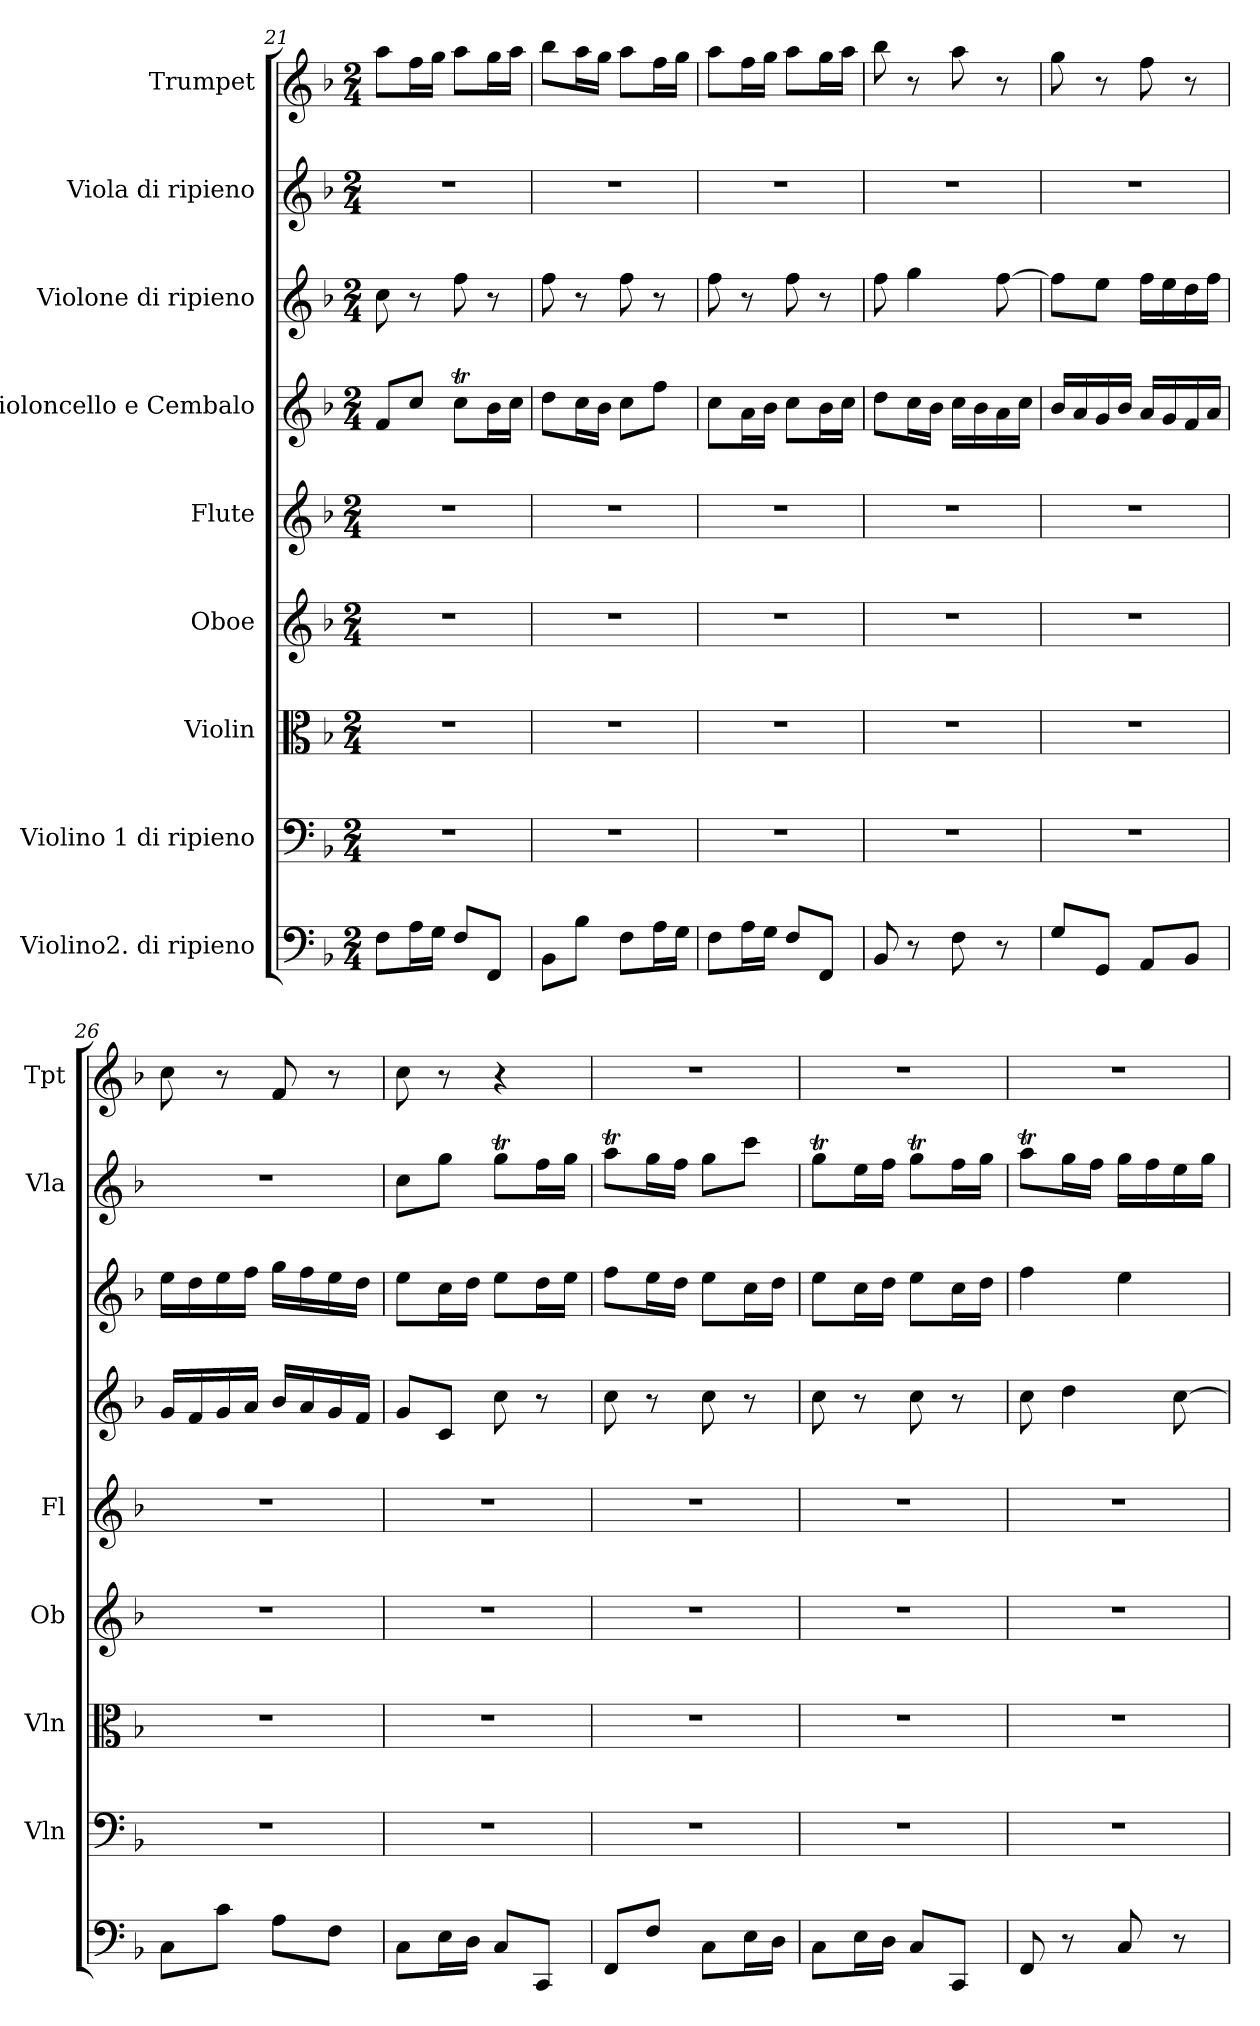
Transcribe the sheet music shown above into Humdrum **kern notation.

**kern	**kern	**kern	**kern	**kern	**kern	**kern	**kern	**kern
*part9	*part8	*part7	*part6	*part5	*part4	*part3	*part2	*part1
*staff9	*staff8	*staff7	*staff6	*staff5	*staff4	*staff3	*staff2	*staff1
*I"Violino2. di ripieno	*I"Violino 1 di ripieno	*I"Violin	*I"Oboe	*I"Flute	*I"Violoncello e Cembalo	*I"Violone di ripieno	*I"Viola di ripieno	*I"Trumpet
*	*I'Vln	*I'Vln	*I'Ob	*I'Fl	*	*	*I'Vla	*I'Tpt
*clefF4	*clefF4	*clefC3	*clefG2	*clefG2	*clefG2	*clefG2	*clefG2	*clefG2
*	*	*	*	*	*	*	*	*ITrd1c2
*k[b-]	*k[b-]	*k[b-]	*k[b-]	*k[b-]	*k[b-]	*k[b-]	*k[b-]	*k[b-e-a-]
*F:	*F:	*F:	*F:	*F:	*F:	*F:	*F:	*E-:
*M2/4	*M2/4	*M2/4	*M2/4	*M2/4	*M2/4	*M2/4	*M2/4	*M2/4
=21	=21	=21	=21	=21	=21	=21	=21	=21
8F\L	2r	2r	2r	2r	8f/L	8cc\	2r	8gg\L
16A\L	.	.	.	.	8cc/J	8r	.	16ee-\L
16G\JJ	.	.	.	.	.	.	.	16ff\JJ
8F/L	.	.	.	.	8ccT\L	8ff\	.	8gg\L
8FF/J	.	.	.	.	16b-\L	8r	.	16ff\L
.	.	.	.	.	16cc\JJ	.	.	16gg\JJ
!!LO:PB:g=z
=22	=22	=22	=22	=22	=22	=22	=22	=22
8BB-\L	2r	2r	2r	2r	8dd\L	8ff\	2r	8aa-\L
8B-\J	.	.	.	.	16cc\L	8r	.	16gg\L
.	.	.	.	.	16b-\JJ	.	.	16ff\JJ
8F\L	.	.	.	.	8cc\L	8ff\	.	8gg\L
16A\L	.	.	.	.	8ff\J	8r	.	16ee-\L
16G\JJ	.	.	.	.	.	.	.	16ff\JJ
=23	=23	=23	=23	=23	=23	=23	=23	=23
8F\L	2r	2r	2r	2r	8cc\L	8ff\	2r	8gg\L
16A\L	.	.	.	.	16a\L	8r	.	16ee-\L
16G\JJ	.	.	.	.	16b-\JJ	.	.	16ff\JJ
8F/L	.	.	.	.	8cc\L	8ff\	.	8gg\L
8FF/J	.	.	.	.	16b-\L	8r	.	16ff\L
.	.	.	.	.	16cc\JJ	.	.	16gg\JJ
=24	=24	=24	=24	=24	=24	=24	=24	=24
8BB-/	2r	2r	2r	2r	8dd\L	8ff\	2r	8aa-\
8r	.	.	.	.	16cc\L	4gg\	.	8r
.	.	.	.	.	16b-\JJ	.	.	.
8F\	.	.	.	.	16cc\LL	.	.	8gg\
.	.	.	.	.	16b-\	.	.	.
8r	.	.	.	.	16a\	[8ff\	.	8r
.	.	.	.	.	16cc\JJ	.	.	.
=25	=25	=25	=25	=25	=25	=25	=25	=25
8G/L	2r	2r	2r	2r	16b-/LL	8ff\L]	2r	8ff\
.	.	.	.	.	16a/	.	.	.
8GG/J	.	.	.	.	16g/	8ee\J	.	8r
.	.	.	.	.	16b-/JJ	.	.	.
8AA/L	.	.	.	.	16a/LL	16ff\LL	.	8ee-\
.	.	.	.	.	16g/	16ee\	.	.
8BB-/J	.	.	.	.	16f/	16dd\	.	8r
.	.	.	.	.	16a/JJ	16ff\JJ	.	.
=26	=26	=26	=26	=26	=26	=26	=26	=26
8C\L	2r	2r	2r	2r	16g/LL	16ee\LL	2r	8b-\
.	.	.	.	.	16f/	16dd\	.	.
8c\J	.	.	.	.	16g/	16ee\	.	8r
.	.	.	.	.	16a/JJ	16ff\JJ	.	.
8A\L	.	.	.	.	16b-/LL	16gg\LL	.	8e-/
.	.	.	.	.	16a/	16ff\	.	.
8F\J	.	.	.	.	16g/	16ee\	.	8r
.	.	.	.	.	16f/JJ	16dd\JJ	.	.
=27	=27	=27	=27	=27	=27	=27	=27	=27
8C\L	2r	2r	2r	2r	8g/L	8ee\L	8cc\L	8b-\
16E\L	.	.	.	.	8c/J	16cc\L	8gg\J	8r
16D\JJ	.	.	.	.	.	16dd\JJ	.	.
8C/L	.	.	.	.	8cc\	8ee\L	8ggT\L	4r
8CC/J	.	.	.	.	8r	16dd\L	16ff\L	.
.	.	.	.	.	.	16ee\JJ	16gg\JJ	.
!!LO:PB:g=z
=28	=28	=28	=28	=28	=28	=28	=28	=28
8FF/L	2r	2r	2r	2r	8cc\	8ff\L	8aat\L	2r
8F/J	.	.	.	.	8r	16ee\L	16gg\L	.
.	.	.	.	.	.	16dd\JJ	16ff\JJ	.
8C\L	.	.	.	.	8cc\	8ee\L	8gg\L	.
16E\L	.	.	.	.	8r	16cc\L	8ccc\J	.
16D\JJ	.	.	.	.	.	16dd\JJ	.	.
=29	=29	=29	=29	=29	=29	=29	=29	=29
8C\L	2r	2r	2r	2r	8cc\	8ee\L	8ggT\L	2r
16E\L	.	.	.	.	8r	16cc\L	16ee\L	.
16D\JJ	.	.	.	.	.	16dd\JJ	16ff\JJ	.
8C/L	.	.	.	.	8cc\	8ee\L	8ggT\L	.
8CC/J	.	.	.	.	8r	16cc\L	16ff\L	.
.	.	.	.	.	.	16dd\JJ	16gg\JJ	.
=30	=30	=30	=30	=30	=30	=30	=30	=30
8FF/	2r	2r	2r	2r	8cc\	4ff\	8aat\L	2r
8r	.	.	.	.	4dd\	.	16gg\L	.
.	.	.	.	.	.	.	16ff\JJ	.
8C/	.	.	.	.	.	4ee\	16gg\LL	.
.	.	.	.	.	.	.	16ff\	.
8r	.	.	.	.	[8cc\	.	16ee\	.
.	.	.	.	.	.	.	16gg\JJ	.
=	=	=	=	=	=	=	=	=
*-	*-	*-	*-	*-	*-	*-	*-	*-
